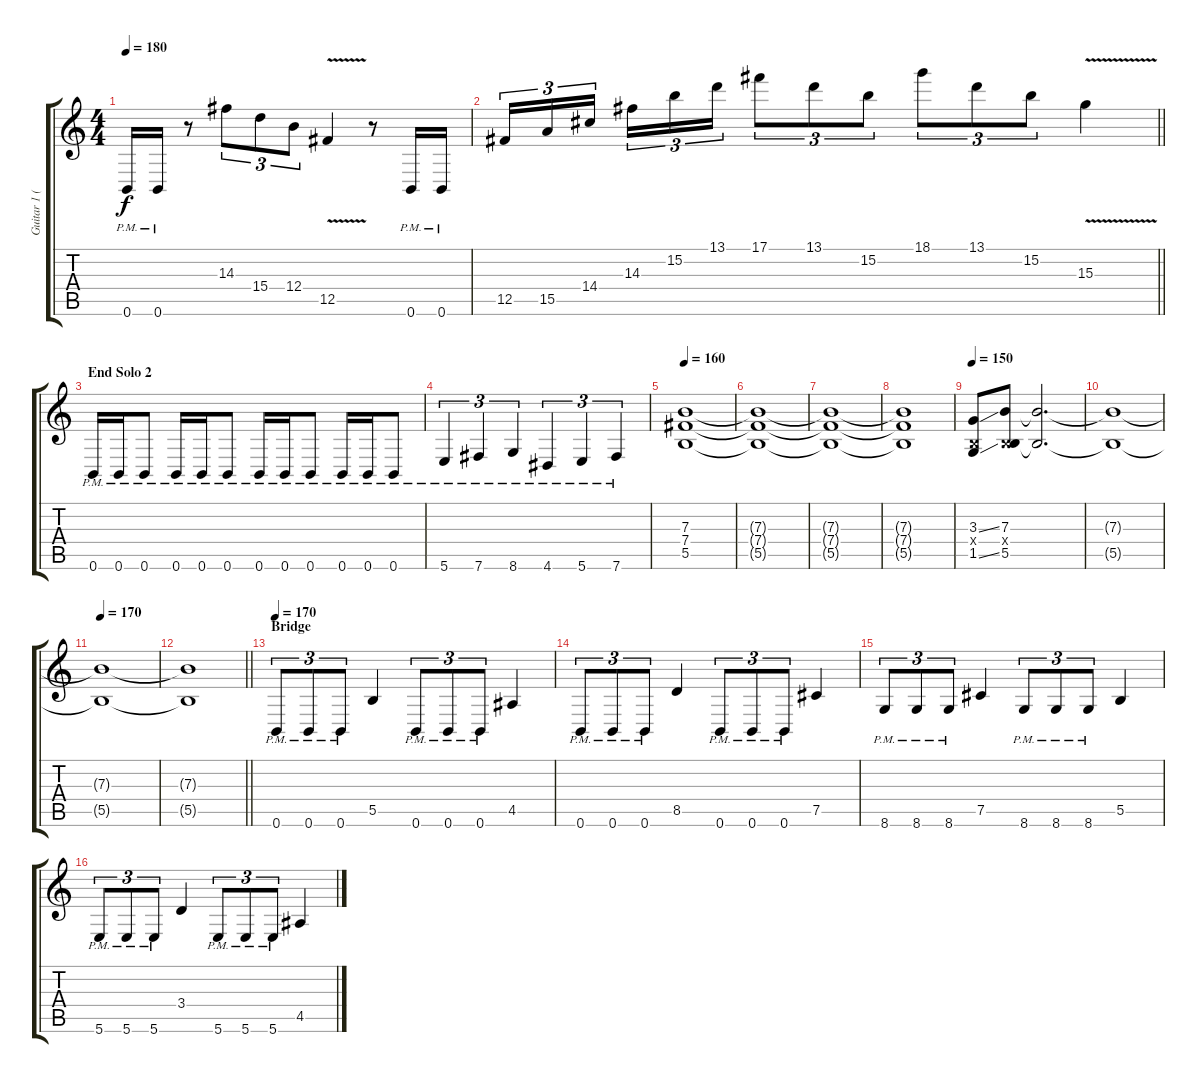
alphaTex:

\track ("Guitar 1 (Right)" "Guitar 1 (") {instrument distortionguitar}
\staff {score tabs}
\tuning (Db4 Ab3 E3 B2 Gb2 B1) {hide}
\ts (4 4)
\tempo 180
\clef g2
\ks c
0.6{pm}.16{dy f} 0.6{pm}.16 r.8 14.3.8{tu (3 2)} 15.4.8{tu (3 2)} 12.4.8{tu (3 2)} 12.5{v}.4 r.8 0.6{pm}.16 0.6{pm}.16 |
\barLineRight lightlight
12.5.16{tu (3 2)} 15.5.16{tu (3 2)} 14.4.16{tu (3 2) beam splitsecondary} 14.3.16{tu (3 2)} 15.2.16{tu (3 2)} 13.1.16{tu (3 2)} 17.1.8{tu (3 2)} 13.1.8{tu (3 2)} 15.2.8{tu (3 2)} 18.1.8{tu (3 2)} 13.1.8{tu (3 2)} 15.2.8{tu (3 2)} 15.3{v}.4 |
\section ("" "End Solo 2")
0.6{pm}.16 0.6{pm}.16 0.6{pm}.8 0.6{pm}.16 0.6{pm}.16 0.6{pm}.8 0.6{pm}.16 0.6{pm}.16 0.6{pm}.8 0.6{pm}.16 0.6{pm}.16 0.6{pm}.8 |
5.6{pm}.4{tu (3 2)} 7.6{pm}.4{tu (3 2)} 8.6{pm}.4{tu (3 2)} 4.6{pm}.4{tu (3 2)} 5.6{pm}.4{tu (3 2)} 7.6{pm}.4{tu (3 2)} |
\tempo 160
(7.3 7.4 5.5).1 |
(7.3{t} 7.4{t} 5.5{t}).1 |
(7.3{t} 7.4{t} 5.5{t}).1 |
(7.3{t} 7.4{t} 5.5{t}).1 |
\tempo 150
(3.3{ss} 0.4{x} 1.5{ss}).8 (7.3 0.4{x} 5.5).8 (7.3{t} 5.5{t}).2{d} |
(7.3{t} 5.5{t}).1 |
\tempo 170
(7.3{t} 5.5{t}).1 |
\barLineRight lightlight
(7.3{t} 5.5{t}).1 |
\section ("" "Bridge")
\tempo 170
0.6{pm}.8{tu (3 2)} 0.6{pm}.8{tu (3 2)} 0.6{pm}.8{tu (3 2)} 5.5.4 0.6{pm}.8{tu (3 2)} 0.6{pm}.8{tu (3 2)} 0.6{pm}.8{tu (3 2)} 4.5.4 |
0.6{pm}.8{tu (3 2)} 0.6{pm}.8{tu (3 2)} 0.6{pm}.8{tu (3 2)} 8.5.4 0.6{pm}.8{tu (3 2)} 0.6{pm}.8{tu (3 2)} 0.6{pm}.8{tu (3 2)} 7.5.4 |
8.6{pm}.8{tu (3 2)} 8.6{pm}.8{tu (3 2)} 8.6{pm}.8{tu (3 2)} 7.5.4 8.6{pm}.8{tu (3 2)} 8.6{pm}.8{tu (3 2)} 8.6{pm}.8{tu (3 2)} 5.5.4 |
5.6{pm}.8{tu (3 2)} 5.6{pm}.8{tu (3 2)} 5.6{pm}.8{tu (3 2)} 3.4.4 5.6{pm}.8{tu (3 2)} 5.6{pm}.8{tu (3 2)} 5.6{pm}.8{tu (3 2)} 4.5.4
